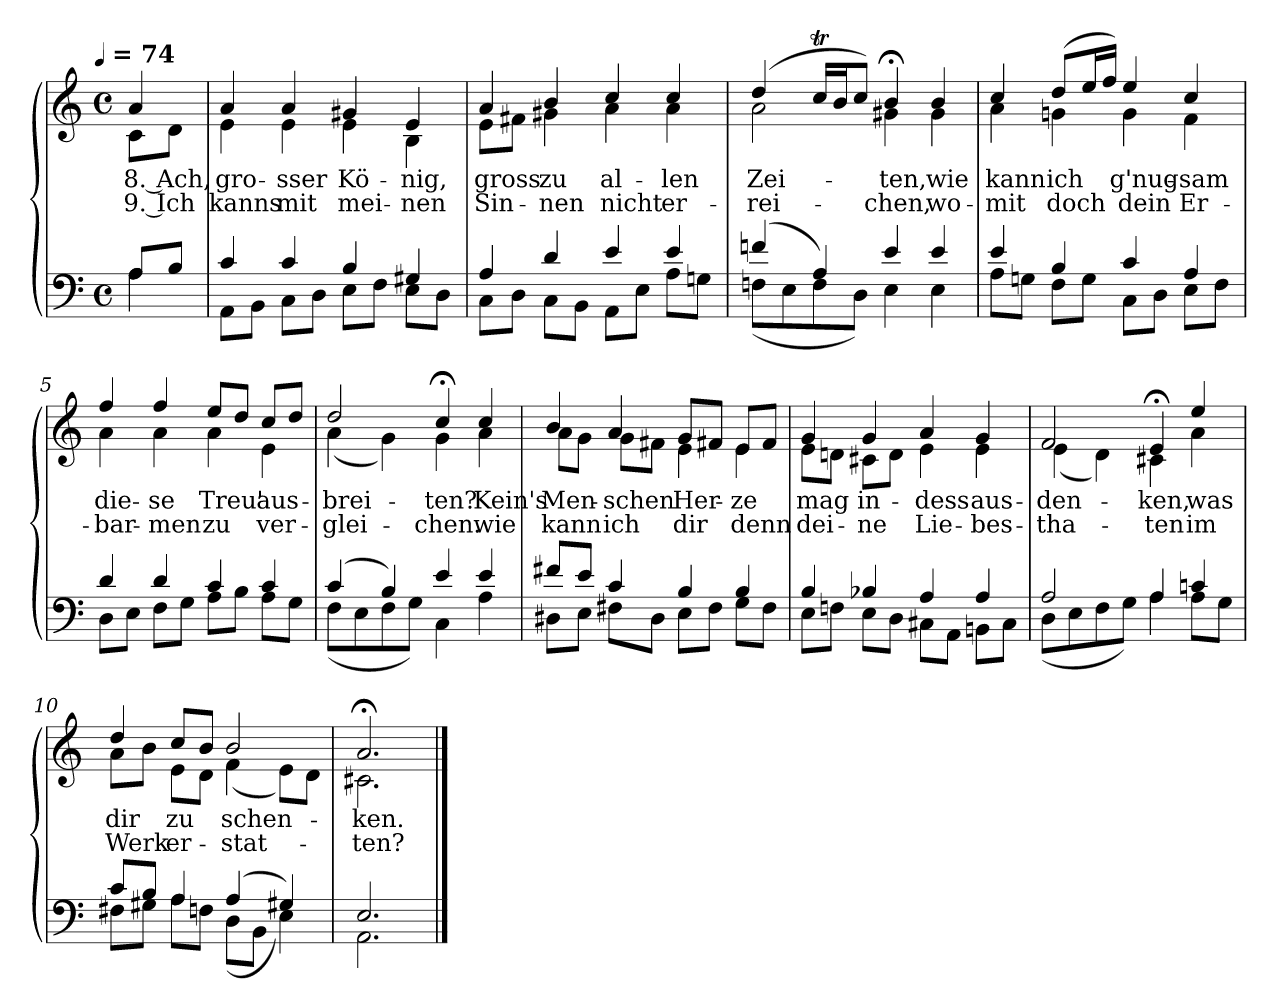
**kern	**kern	**text	**text	**dynam
*part1	*part1	*part1	*part1	*part1
*staff2	*staff1	*staff1	*staff1	*staff1/2
*clefF4	*clefG2	*	*	*
!!LO:TX:omd:t=[quarter] = 74
*M4/4	*M4/4	*	*	*
*met(c)	*met(c)	*	*	*
*MM74	*MM74	*	*	*
=	=	=	=	=
*^	*^	*	*	*
8AL	4A	4a	8cL	8. Ach,	9. Ich	.
8BJ	.	.	8dJ	.	.	.
=1	=1	=1	=1	=1	=1	=1
4c	8AAL	4a	4e	gro-	kanns	.
.	8BBJ	.	.	.	.	.
4c	8CL	4a	4e	-sser	mit	.
.	8DJ	.	.	.	.	.
4B	8EL	4g#X	4e	Kö-	mei-	.
.	8FJ	.	.	.	.	.
4G#X	8EL	4e	4B	-nig,	-nen	.
.	8DJ	.	.	.	.	.
=2	=2	=2	=2	=2	=2	=2
4A	8CL	4a	8eL	gross	Sin-	.
.	8DJ	.	8f#XJ	.	.	.
4d	8CL	4b	4g#X	zu	-nen	.
.	8BBJ	.	.	.	.	.
4e	8AAL	4cc	4a	al-	nicht	.
.	8EJ	.	.	.	.	.
4e	8AL	4cc	4a	-len	er-	.
.	8GnJ	.	.	.	.	.
=3	=3	=3	=3	=3	=3	=3
(4fn	(8FnL	(4dd	2a	Zei-	-rei-	.
.	8E	.	.	.	.	.
4A)	8F	16ccTLL	.	.	.	.
.	.	16bJ	.	.	.	.
.	8DJ)	8ccJ)	.	.	.	.
4e	4E	4b;<	4g#X	-ten,	-chen,	.
4e	4E	4b	4g#	wie	wo-	.
!!LO:LB:g=z	!!
=4	=4	=4	=4	=4	=4	=4
4e	8AL	4cc	4a	kann	-mit	.
.	8GnJ	.	.	.	.	.
4B	8FL	(8ddL	4gn	ich	doch	.
.	8GJ	16eeL	.	.	.	.
.	.	16ffJJ)	.	.	.	.
4c	8CL	4ee	4g	g'nug-	dein	.
.	8DJ	.	.	.	.	.
4A	8EL	4cc	4f	-sam	Er-	.
.	8FJ	.	.	.	.	.
=5	=5	=5	=5	=5	=5	=5
4d	8DL	4ff	4a	die-	-bar-	.
.	8EJ	.	.	.	.	.
4d	8FL	4ff	4a	-se	-men	.
.	8GJ	.	.	.	.	.
4c	8AL	8eeL	4a	Treu'	zu	.
.	8BJ	8ddJ	.	.	.	.
4c	8AL	8ccL	4e	aus-	ver-	.
.	8GJ	8ddJ	.	.	.	.
=6	=6	=6	=6	=6	=6	=6
(4c	(8FL	2dd	(4a	-brei-	-glei-	.
.	8E	.	.	.	.	.
4B)	8F	.	4g)	.	.	.
.	8GJ)	.	.	.	.	.
4e	4C	4cc;<	4g	-ten?	-chen.	.
4e	4A	4cc	4a	Kein's	wie	.
=7	=7	=7	=7	=7	=7	=7
8f#XL	8D#XL	4b	8aL	Men-	kann	.
8eJ	8EJ	.	8gJ	.	.	.
4c	8F#XL	4a	8gL	-schen	ich	.
.	8D#J	.	8f#XJ	.	.	.
4B	8EL	8gL	4e	Her-	dir	.
.	8F#J	8f#XJ	.	.	.	.
4B	8GL	8eL	4e	-ze	denn	.
.	8F#J	8f#J	.	.	.	.
!!LO:LB:g=z	!!
=8	=8	=8	=8	=8	=8	=8
4B	8EL	4g	8eL	mag	dei-	.
.	8FnJ	.	8dnJ	.	.	.
4B-X	8EL	4g	8c#XL	in-	-ne	.
.	8DJ	.	8dJ	.	.	.
4A	8C#XL	4a	4e	-dess	Lie-	.
.	8AAJ	.	.	.	.	.
4A	8BBnL	4g	4e	aus-	-bes-	.
.	8C#J	.	.	.	.	.
=9	=9	=9	=9	=9	=9	=9
2A	(8DL	2f	(4e	-den-	-tha-	.
.	8E	.	.	.	.	.
.	8F	.	4d)	.	.	.
.	8GJ)	.	.	.	.	.
4A	4A	4e;<	4c#X	-ken,	-ten	.
4cn	8AL	4ee	4a	was	im	.
.	8GJ	.	.	.	.	.
=10	=10	=10	=10	=10	=10	=10
8cL	8F#XL	4dd	8aL	dir	Werk	.
8BJ	8G#XJ	.	8bJ	.	.	.
4A	8AL	8ccL	8eL	zu	er-	.
.	8FnJ	8bJ	8dJ	.	.	.
(4A	(8DL	2b	(4f	schen-	-stat-	♩ = 71
.	8BBJ	.	.	.	.	.
4G#X)	4E)	.	8eL)	.	.	.
.	.	.	8dJ	.	.	.
=11	=11	=11	=11	=11	=11	=11
2.E	2.AA	2.a;<	2.c#X	-ken.	-ten?	.
*v	*v	*	*	*	*	*
*	*v	*v	*	*	*
==	==	==	==	==
*-	*-	*-	*-	*-
